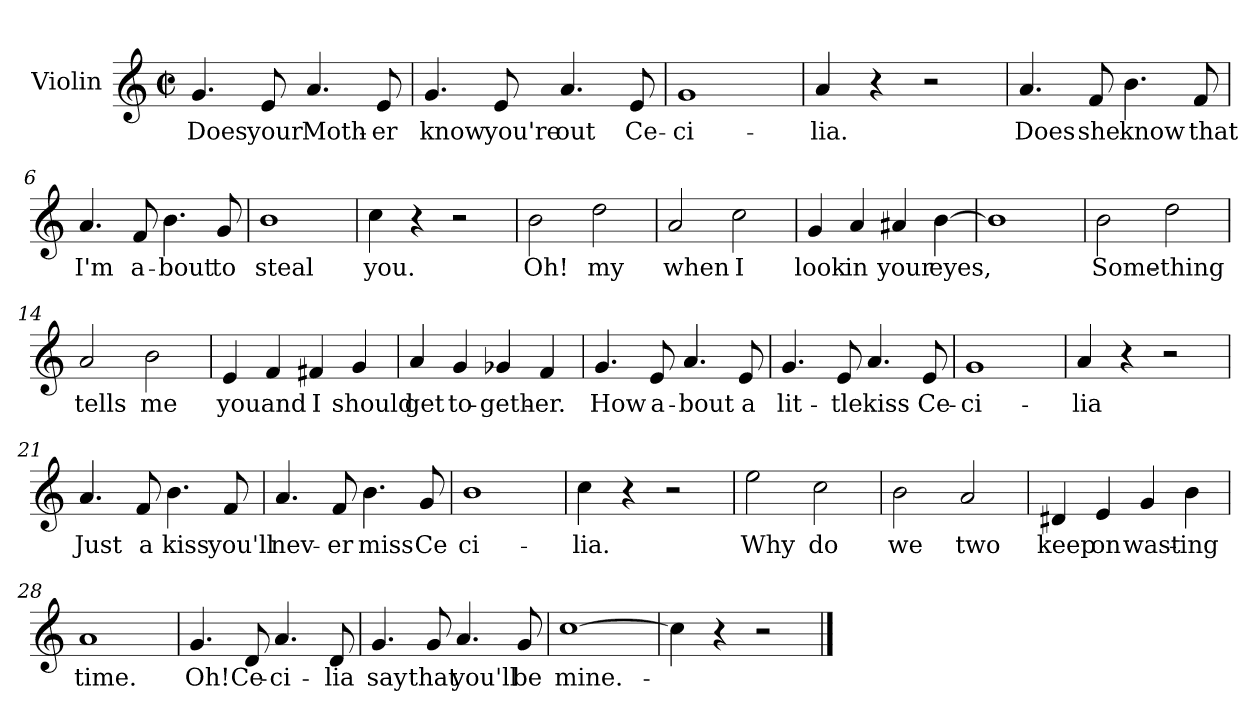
**kern	**text
*part1	*part1
*staff1	*staff1
*I"Violin	*
*I'Vln	*
*clefG2	*
*k[]	*
*C:	*
*M2/2	*
*met(c|)	*
=1	=1
4.g/	Does
8e/	your
4.a/	Moth-
8e/	-er
=2	=2
4.g/	know
8e/	you're
4.a/	out
8e/	Ce-
=3	=3
1g	-ci-
=4	=4
4a/	-lia.
4r	.
2r	.
!!LO:LB:g=z
=5	=5
4.a/	Does
8f/	she
4.b\	know
8f/	that
=6	=6
4.a/	I'm
8f/	a-
4.b\	-bout
8g/	to
=7	=7
1b	steal
=8	=8
4cc\	you.
4r	.
2r	.
!!LO:LB:g=z
=9	=9
2b\	Oh!
2dd\	my
=10	=10
2a/	when
2cc\	I
=11	=11
4g/	look
4a/	in
4a#X/	your
[4b\	eyes,
=12	=12
1b]	.
!!LO:LB:g=z
=13	=13
2b\	Some-
2dd\	-thing
=14	=14
2a/	tells
2b\	me
=15	=15
4e/	you
4f/	and
4f#X/	I
4g/	should
=16	=16
4a/	get
4g/	to-
4g-X/	-geth-
4f/	-er.
!!LO:LB:g=z
=17	=17
4.g/	How
8e/	a-
4.a/	-bout
8e/	a
=18	=18
4.g/	lit-
8e/	-tle
4.a/	kiss
8e/	Ce-
=19	=19
1g	-ci-
=20	=20
4a/	-lia
4r	.
2r	.
!!LO:LB:g=z
=21	=21
4.a/	Just
8f/	a
4.b\	kiss
8f/	you'll
=22	=22
4.a/	nev-
8f/	-er
4.b\	miss
8g/	Ce
=23	=23
1b	ci-
=24	=24
4cc\	-lia.
4r	.
2r	.
!!LO:LB:g=z
=25	=25
2ee\	Why
2cc\	do
=26	=26
2b\	we
2a/	two
=27	=27
4d#X/	keep
4e/	on
4g/	wast-
4b\	-ing
=28	=28
1a	time.
!!LO:LB:g=z
=29	=29
4.g/	Oh!
8d/	Ce-
4.a/	-ci-
8d/	-lia
=30	=30
4.g/	say
8g/	that
4.a/	you'll
8g/	be
=31	=31
[1cc	mine.-
=32	=32
4cc\]	.
4r	.
2r	.
==	==
*-	*-
